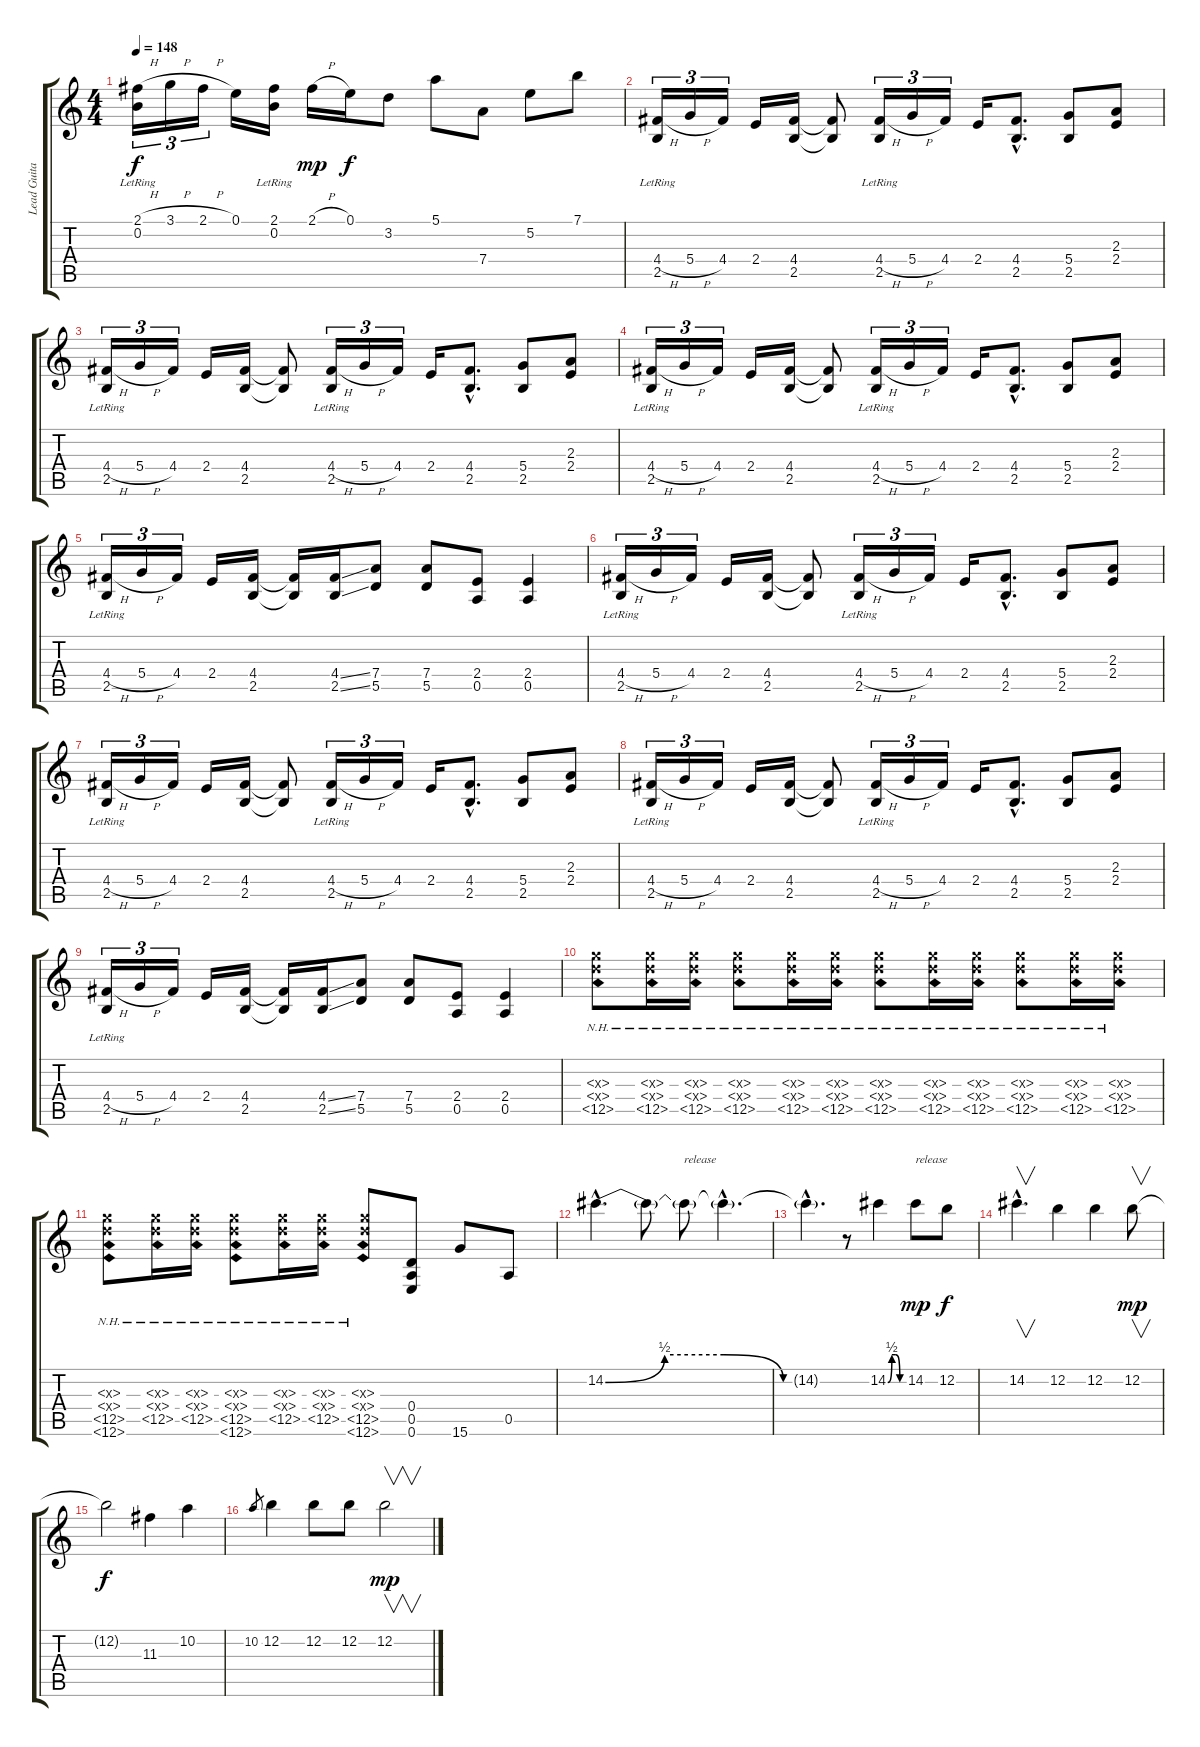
\track ("Lead Guitar" "Lead Guita") {instrument distortionguitar}
\staff {score tabs}
\tuning (E4 B3 G3 D3 A2 E2) {hide}
\ts (4 4)
\tempo 148
\clef g2
\ks c
(2.1{h} 0.2{lr}).16{tu (3 2) dy f} 3.1{h}.16{tu (3 2)} 2.1{h}.16{tu (3 2)} 0.1.16 (2.1 0.2{lr}).16 2.1{h}.16{dy mp} 0.1.16{dy f} 3.2.8 5.1.8 7.4.8 5.2.8 7.1.8 |
(4.4{h} 2.5{lr}).16{tu (3 2)} 5.4{h}.16{tu (3 2)} 4.4.16{tu (3 2)} 2.4.16 (4.4 2.5).16 (4.4{t} 2.5{t}).8 (4.4{h} 2.5{lr}).16{tu (3 2)} 5.4{h}.16{tu (3 2)} 4.4.16{tu (3 2)} 2.4.16 (4.4{hac} 2.5{hac}).8{d} (5.4 2.5).8 (2.3 2.4).8 |
(4.4{h} 2.5{lr}).16{tu (3 2)} 5.4{h}.16{tu (3 2)} 4.4.16{tu (3 2)} 2.4.16 (4.4 2.5).16 (4.4{t} 2.5{t}).8 (4.4{h} 2.5{lr}).16{tu (3 2)} 5.4{h}.16{tu (3 2)} 4.4.16{tu (3 2)} 2.4.16 (4.4{hac} 2.5{hac}).8{d} (5.4 2.5).8 (2.3 2.4).8 |
(4.4{h} 2.5{lr}).16{tu (3 2)} 5.4{h}.16{tu (3 2)} 4.4.16{tu (3 2)} 2.4.16 (4.4 2.5).16 (4.4{t} 2.5{t}).8 (4.4{h} 2.5{lr}).16{tu (3 2)} 5.4{h}.16{tu (3 2)} 4.4.16{tu (3 2)} 2.4.16 (4.4{hac} 2.5{hac}).8{d} (5.4 2.5).8 (2.3 2.4).8 |
(4.4{h} 2.5{lr}).16{tu (3 2)} 5.4{h}.16{tu (3 2)} 4.4.16{tu (3 2)} 2.4.16 (4.4 2.5).16 (4.4{t} 2.5{t}).16 (4.4{ss} 2.5{ss}).16 (7.4 5.5).8 (7.4 5.5).8 (2.4 0.5).8 (2.4 0.5).4 |
(4.4{h} 2.5{lr}).16{tu (3 2)} 5.4{h}.16{tu (3 2)} 4.4.16{tu (3 2)} 2.4.16 (4.4 2.5).16 (4.4{t} 2.5{t}).8 (4.4{h} 2.5{lr}).16{tu (3 2)} 5.4{h}.16{tu (3 2)} 4.4.16{tu (3 2)} 2.4.16 (4.4{hac} 2.5{hac}).8{d} (5.4 2.5).8 (2.3 2.4).8 |
(4.4{h} 2.5{lr}).16{tu (3 2)} 5.4{h}.16{tu (3 2)} 4.4.16{tu (3 2)} 2.4.16 (4.4 2.5).16 (4.4{t} 2.5{t}).8 (4.4{h} 2.5{lr}).16{tu (3 2)} 5.4{h}.16{tu (3 2)} 4.4.16{tu (3 2)} 2.4.16 (4.4{hac} 2.5{hac}).8{d} (5.4 2.5).8 (2.3 2.4).8 |
(4.4{h} 2.5{lr}).16{tu (3 2)} 5.4{h}.16{tu (3 2)} 4.4.16{tu (3 2)} 2.4.16 (4.4 2.5).16 (4.4{t} 2.5{t}).8 (4.4{h} 2.5{lr}).16{tu (3 2)} 5.4{h}.16{tu (3 2)} 4.4.16{tu (3 2)} 2.4.16 (4.4{hac} 2.5{hac}).8{d} (5.4 2.5).8 (2.3 2.4).8 |
(4.4{h} 2.5{lr}).16{tu (3 2)} 5.4{h}.16{tu (3 2)} 4.4.16{tu (3 2)} 2.4.16 (4.4 2.5).16 (4.4{t} 2.5{t}).16 (4.4{ss} 2.5{ss}).16 (7.4 5.5).8 (7.4 5.5).8 (2.4 0.5).8 (2.4 0.5).4 |
(-1.3{nh x} -1.4{nh x} 12.5{nh}).8 (-1.3{nh x} -1.4{nh x} 12.5{nh}).16 (-1.3{nh x} -1.4{nh x} 12.5{nh}).16 (-1.3{nh x} -1.4{nh x} 12.5{nh}).8 (-1.3{nh x} -1.4{nh x} 12.5{nh}).16 (-1.3{nh x} -1.4{nh x} 12.5{nh}).16 (-1.3{nh x} -1.4{nh x} 12.5{nh}).8 (-1.3{nh x} -1.4{nh x} 12.5{nh}).16 (-1.3{nh x} -1.4{nh x} 12.5{nh}).16 (-1.3{nh x} -1.4{nh x} 12.5{nh}).8 (-1.3{nh x} -1.4{nh x} 12.5{nh}).16 (-1.3{nh x} -1.4{nh x} 12.5{nh}).16 |
(-1.3{nh x} -1.4{nh x} 12.5{nh} 12.6{nh}).8 (-1.3{nh x} -1.4{nh x} 12.5{nh}).16 (-1.3{nh x} -1.4{nh x} 12.5{nh}).16 (-1.3{nh x} -1.4{nh x} 12.5{nh} 12.6{nh}).8 (-1.3{nh x} -1.4{nh x} 12.5{nh}).16 (-1.3{nh x} -1.4{nh x} 12.5{nh}).16 (-1.3{nh x} -1.4{nh x} 12.5{nh} 12.6{nh}).8 (0.4 0.5 0.6).8 15.6.8 0.5.8 |
14.2{be (custom 0 0 15 2 30 2 45 0 60 0) hac}.4{d} 14.2{t}.8 14.2{t}.8{txt "release"} 14.2{hac t}.4{d} |
14.2{hac t}.4{d} r.8 14.2{be (custom 0 0 15 2 30 2 45 0 60 0)}.4 14.2.8{txt "release" dy mp} 12.2.8{dy f} |
14.2{hac}.4{v d} 12.2.4 12.2.4 12.2.8{v dy mp} |
12.2{t}.2{dy f} 11.3.4 10.2.4 |
10.2.8{gr} 12.2.4 12.2.8 12.2.8 12.2.2{v dy mp}
